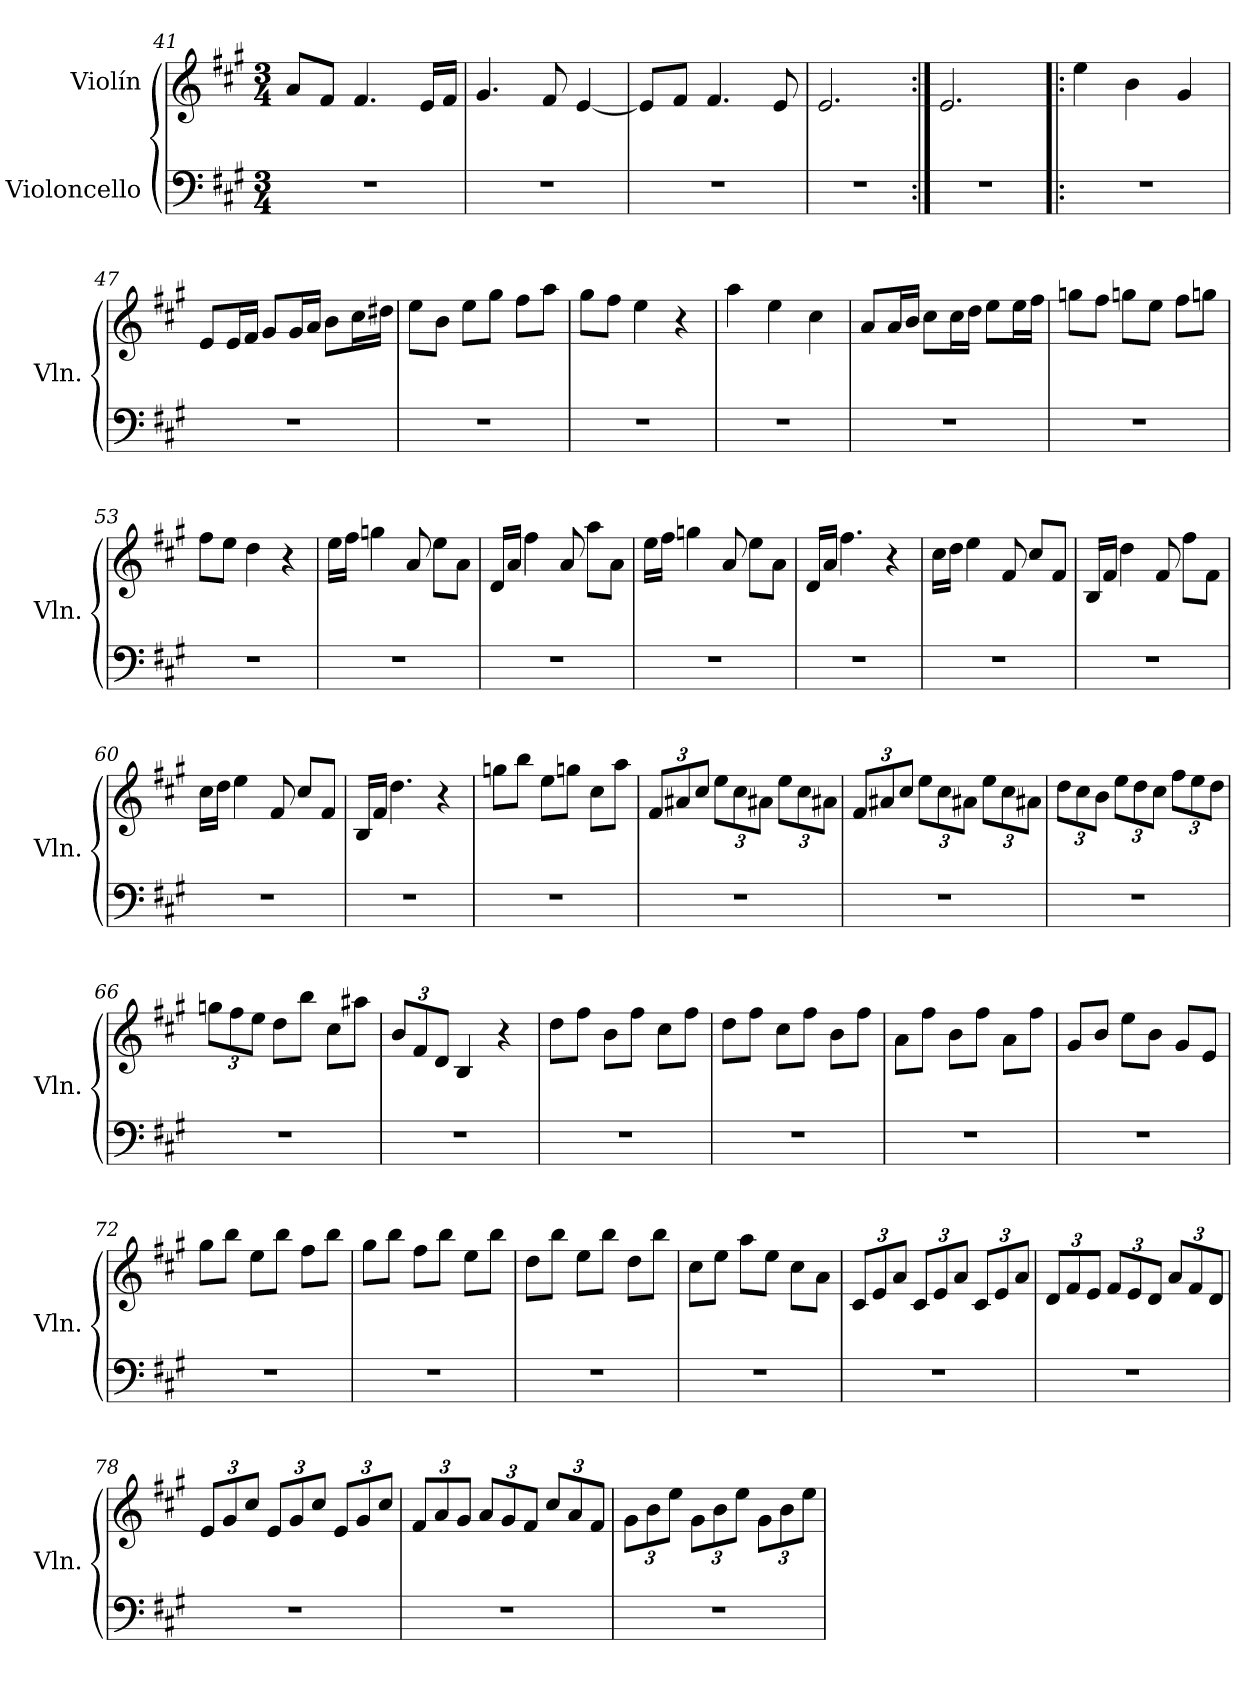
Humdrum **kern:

**kern	**kern
*part2	*part1
*staff2	*staff1
*I"Violoncello	*I"Violín
*	*I'Vln.
*clefF4	*clefG2
*k[f#c#g#]	*k[f#c#g#]
*M3/4	*M3/4
=41	=41
2.r	8a/L
.	8f#/J
.	4.f#/
.	16e/LL
.	16f#/JJ
=42	=42
2.r	4.g#/
.	8f#/
.	[4e/
=43	=43
2.r	8e/L]
.	8f#/J
.	4.f#/
.	8e/
=44	=44
2.r	2.e/
=45:|!	=45:|!
2.r	2.e/
=46!|:	=46!|:
2.r	4ee\
.	4b\
.	4g#/
!!LO:LB:g=z
=47	=47
2.r	8e/L
.	16e/L
.	16f#/JJ
.	8g#/L
.	16g#/L
.	16a/JJ
.	8b\L
.	16cc#\L
.	16dd#X\JJ
=48	=48
2.r	8ee\L
.	8b\J
.	8ee\L
.	8gg#\J
.	8ff#\L
.	8aa\J
=49	=49
2.r	8gg#\L
.	8ff#\J
.	4ee\
.	4r
=50	=50
2.r	4aa\
.	4ee\
.	4cc#\
=51	=51
2.r	8a/L
.	16a/L
.	16b/JJ
.	8cc#\L
.	16cc#\L
.	16dd\JJ
.	8ee\L
.	16ee\L
.	16ff#\JJ
!!LO:LB:g=z
=52	=52
2.r	8ggn\L
.	8ff#\J
.	8ggn\L
.	8ee\J
.	8ff#\L
.	8ggn\J
=53	=53
2.r	8ff#\L
.	8ee\J
.	4dd\
.	4r
=54	=54
2.r	16ee\LL
.	16ff#\JJ
.	4ggn\
.	8a/
.	8ee\L
.	8a\J
=55	=55
2.r	16d/LL
.	16a/JJ
.	4ff#\
.	8a/
.	8aa\L
.	8a\J
=56	=56
2.r	16ee\LL
.	16ff#\JJ
.	4ggn\
.	8a/
.	8ee\L
.	8a\J
=57	=57
2.r	16d/LL
.	16a/JJ
.	4.ff#\
.	4r
!!LO:PB:g=z
=58	=58
2.r	16cc#\LL
.	16dd\JJ
.	4ee\
.	8f#/
.	8cc#/L
.	8f#/J
=59	=59
2.r	16B/LL
.	16f#/JJ
.	4dd\
.	8f#/
.	8ff#\L
.	8f#\J
=60	=60
2.r	16cc#\LL
.	16dd\JJ
.	4ee\
.	8f#/
.	8cc#/L
.	8f#/J
=61	=61
2.r	16B/LL
.	16f#/JJ
.	4.dd\
.	4r
=62	=62
2.r	8ggn\L
.	8bb\J
.	8ee\L
.	8ggn\J
.	8cc#\L
.	8aa\J
!!LO:LB:g=z
=63	=63
*	*Xbrackettup
2.r	12f#/L
.	12a#X/
.	12cc#/J
.	12ee\L
.	12cc#\
.	12a#X\J
.	12ee\L
.	12cc#\
.	12a#X\J
=64	=64
2.r	12f#/L
.	12a#X/
.	12cc#/J
.	12ee\L
.	12cc#\
.	12a#X\J
.	12ee\L
.	12cc#\
.	12a#X\J
=65	=65
2.r	12dd\L
.	12cc#\
.	12b\J
.	12ee\L
.	12dd\
.	12cc#\J
.	12ff#\L
.	12ee\
.	12dd\J
=66	=66
2.r	12ggn\L
.	12ff#\
.	12ee\J
.	8dd\L
.	8bb\J
.	8cc#\L
.	8aa#X\J
!!LO:LB:g=z
=67	=67
2.r	12b/L
.	12f#/
.	12d/J
.	4B/
.	4r
=68	=68
2.r	8dd\L
.	8ff#\J
.	8b\L
.	8ff#\J
.	8cc#\L
.	8ff#\J
=69	=69
2.r	8dd\L
.	8ff#\J
.	8cc#\L
.	8ff#\J
.	8b\L
.	8ff#\J
=70	=70
2.r	8a\L
.	8ff#\J
.	8b\L
.	8ff#\J
.	8a\L
.	8ff#\J
=71	=71
2.r	8g#/L
.	8b/J
.	8ee\L
.	8b\J
.	8g#/L
.	8e/J
=72	=72
2.r	8gg#\L
.	8bb\J
.	8ee\L
.	8bb\J
.	8ff#\L
.	8bb\J
!!LO:LB:g=z
=73	=73
2.r	8gg#\L
.	8bb\J
.	8ff#\L
.	8bb\J
.	8ee\L
.	8bb\J
=74	=74
2.r	8dd\L
.	8bb\J
.	8ee\L
.	8bb\J
.	8dd\L
.	8bb\J
=75	=75
2.r	8cc#\L
.	8ee\J
.	8aa\L
.	8ee\J
.	8cc#\L
.	8a\J
=76	=76
2.r	12c#/L
.	12e/
.	12a/J
.	12c#/L
.	12e/
.	12a/J
.	12c#/L
.	12e/
.	12a/J
=77	=77
2.r	12d/L
.	12f#/
.	12e/J
.	12f#/L
.	12e/
.	12d/J
.	12a/L
.	12f#/
.	12d/J
!!LO:LB:g=z
=78	=78
2.r	12e/L
.	12g#/
.	12cc#/J
.	12e/L
.	12g#/
.	12cc#/J
.	12e/L
.	12g#/
.	12cc#/J
=79	=79
2.r	12f#/L
.	12a/
.	12g#/J
.	12a/L
.	12g#/
.	12f#/J
.	12cc#/L
.	12a/
.	12f#/J
=80	=80
2.r	12g#\L
.	12b\
.	12ee\J
.	12g#\L
.	12b\
.	12ee\J
.	12g#\L
.	12b\
.	12ee\J
=	=
*-	*-
